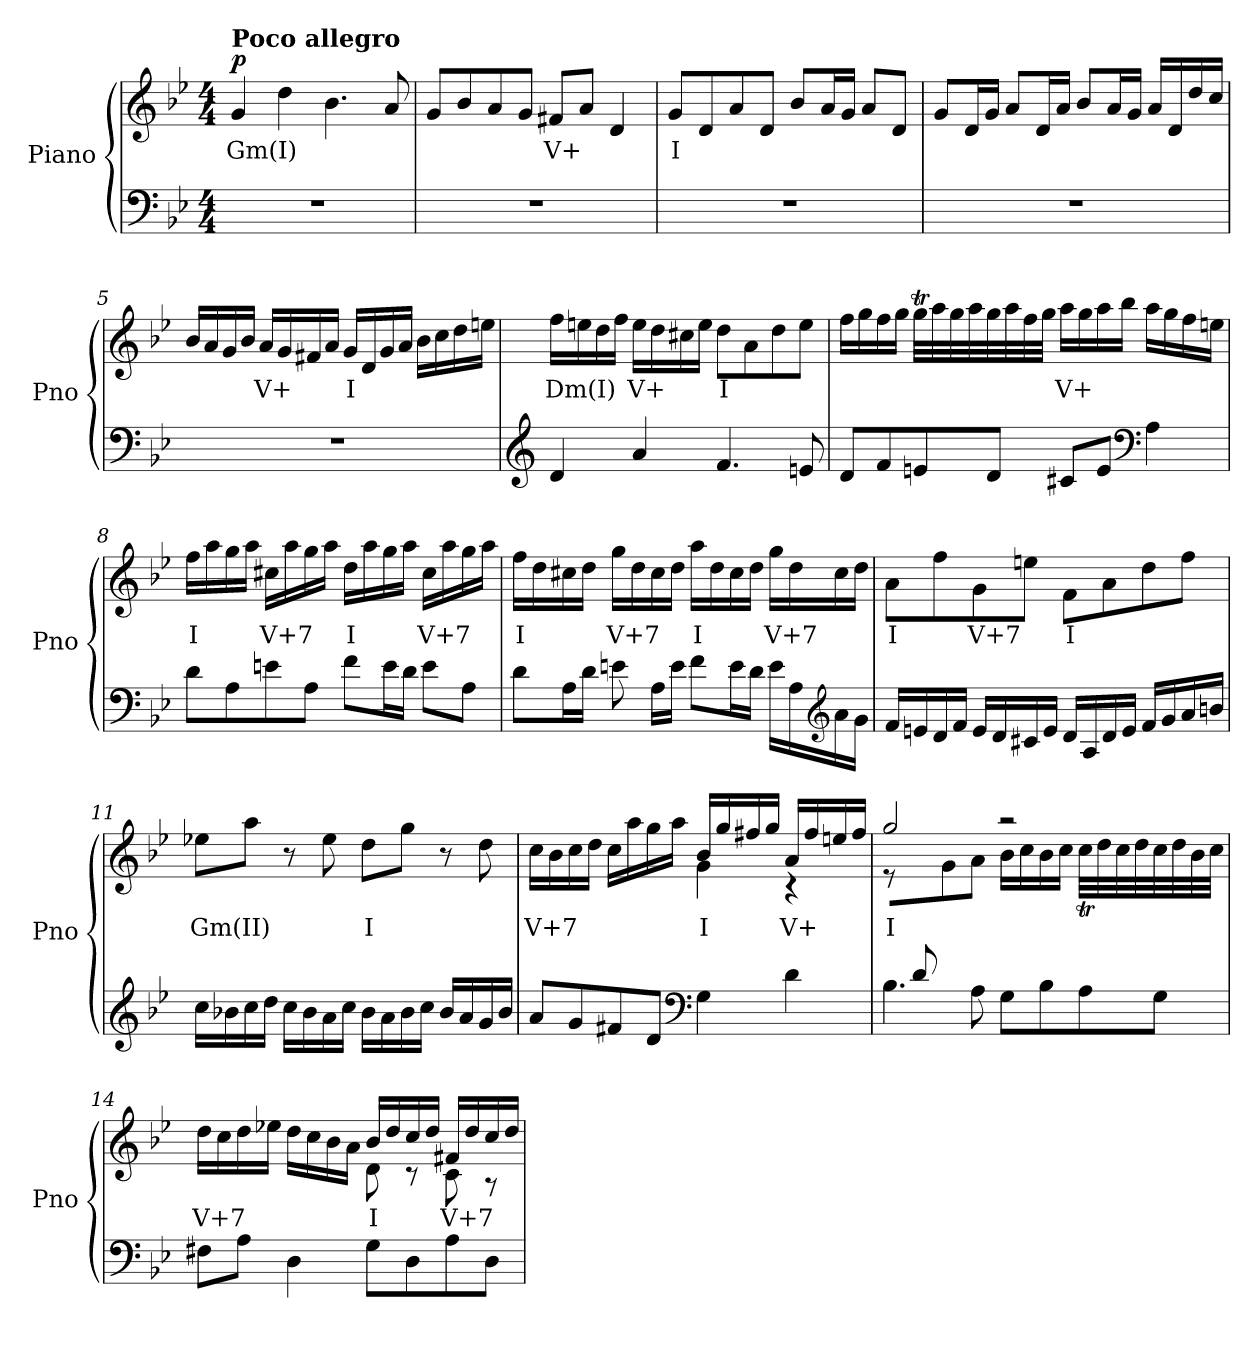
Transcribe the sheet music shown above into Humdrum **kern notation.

**kern	**kern	**text	**dynam
*part1	*part1	*part1	*part1
*staff2	*staff1	*staff1	*staff1/2
*I"Piano	*	*	*
*I'Pno	*	*	*
*clefF4	*clefG2	*	*
*k[b-e-]	*k[b-e-]	*	*
*M4/4	*M4/4	*	*
=1	=1	=1	=1
!	!LO:TX:a:B:t=Poco allegro	!	!
!	!	!LO:LY:b	!LO:DY:b
1r	4g/	Gm(I)	p
.	4dd\	.	.
.	4.b-\	.	.
.	8a/	.	.
=2	=2	=2	=2
1r	8g/L	.	.
.	8b-/	.	.
.	8a/	.	.
.	8g/J	.	.
!	!	!LO:LY:b	!
.	8f#X/L	V+	.
.	8a/J	.	.
.	4d/	.	.
=3	=3	=3	=3
!	!	!LO:LY:b	!
1r	8g/L	I	.
.	8d/	.	.
.	8a/	.	.
.	8d/J	.	.
.	8b-/L	.	.
.	16a/L	.	.
.	16g/JJ	.	.
.	8a/L	.	.
.	8d/J	.	.
=4	=4	=4	=4
1r	8g/L	.	.
.	16d/L	.	.
.	16g/JJ	.	.
.	8a/L	.	.
.	16d/L	.	.
.	16a/JJ	.	.
.	8b-/L	.	.
.	16a/L	.	.
.	16g/JJ	.	.
.	16a/LL	.	.
.	16d/	.	.
.	16dd/	.	.
.	16cc/JJ	.	.
!!LO:LB:g=z
=5	=5	=5	=5
1r	16b-/LL	.	.
.	16a/	.	.
.	16g/	.	.
.	16b-/JJ	.	.
!	!	!LO:LY:b	!
.	16a/LL	V+	.
.	16g/	.	.
.	16f#X/	.	.
.	16a/JJ	.	.
!	!	!LO:LY:b	!
.	16g/LL	I	.
.	16d/	.	.
.	16g/	.	.
.	16a/JJ	.	.
.	16b-\LL	.	.
.	16cc\	.	.
.	16dd\	.	.
.	16een\JJ	.	.
=6	=6	=6	=6
*clefG2	*	*	*
!	!	!LO:LY:b	!
4d/	16ff\LL	Dm(I)	.
.	16een\	.	.
.	16dd\	.	.
.	16ff\JJ	.	.
!	!	!LO:LY:b	!
4a/	16ee\LL	V+	.
.	16dd\	.	.
.	16cc#X\	.	.
.	16ee\JJ	.	.
!	!	!LO:LY:b	!
4.f/	8dd\L	I	.
.	8a\	.	.
.	8dd\	.	.
8en/	8ee\J	.	.
=7	=7	=7	=7
8d/L	16ff\LL	.	.
.	16gg\	.	.
8f/	16ff\	.	.
.	16gg\JJ	.	.
8en/	32ggT!\LLL	.	.
.	32aa!\	.	.
.	32gg!\	.	.
.	32aa!\	.	.
8d/J	32gg!\	.	.
.	32aa!\	.	.
.	32ff\	.	.
.	32gg\JJJ	.	.
!	!	!LO:LY:b	!
8c#X/L	16aa\LL	V+	.
.	16gg\	.	.
8e/J	16aa\	.	.
.	16bb-\JJ	.	.
*clefF4	*	*	*
4A\	16aa\LL	.	.
.	16gg\	.	.
.	16ff\	.	.
.	16een\JJ	.	.
!!LO:LB:g=z
=8	=8	=8	=8
!	!	!LO:LY:b	!
8d\L	16ff\LL	I	.
.	16aa\	.	.
8A\	16gg\	.	.
.	16aa\JJ	.	.
!	!	!LO:LY:b	!
8en\	16cc#X\LL	V+7	.
.	16aa\	.	.
8A\J	16gg\	.	.
.	16aa\JJ	.	.
!	!	!LO:LY:b	!
8f\L	16dd\LL	I	.
.	16aa\	.	.
16e\L	16gg\	.	.
16d\JJ	16aa\JJ	.	.
!	!	!LO:LY:b	!
8e\L	16cc#\LL	V+7	.
.	16aa\	.	.
8A\J	16gg\	.	.
.	16aa\JJ	.	.
=9	=9	=9	=9
!	!	!LO:LY:b	!
8d\L	16ff\LL	I	.
.	16dd\	.	.
16A\L	16cc#X\	.	.
16d\JJ	16dd\JJ	.	.
!	!	!LO:LY:b	!
8en\	16gg\LL	V+7	.
.	16dd\	.	.
16A\LL	16cc#\	.	.
16e\JJ	16dd\JJ	.	.
!	!	!LO:LY:b	!
8f\L	16aa\LL	I	.
.	16dd\	.	.
16e\L	16cc#\	.	.
16d\JJ	16dd\JJ	.	.
!	!	!LO:LY:b	!
16e\LL	16gg\LL	V+7	.
16A\	16dd\	.	.
*clefG2	*	*	*
16a\	16cc#\	.	.
16g\JJ	16dd\JJ	.	.
=10	=10	=10	=10
!	!	!LO:LY:b	!
16f/LL	8a\L	I	.
16en/	.	.	.
16d/	8ff\	.	.
16f/JJ	.	.	.
!	!	!LO:LY:b	!
16e/LL	8g\	V+7	.
16d/	.	.	.
16c#X/	8een\J	.	.
16e/JJ	.	.	.
!	!	!LO:LY:b	!
16d/LL	8f\L	I	.
16A/	.	.	.
16d/	8a\	.	.
16e/JJ	.	.	.
16f/LL	8dd\	.	.
16g/	.	.	.
16a/	8ff\J	.	.
16bn/JJ	.	.	.
!!LO:LB:g=z
=11	=11	=11	=11
!	!	!LO:LY:b	!
16cc\LL	8ee-X\L	Gm(II)	.
16b-X\	.	.	.
16cc\	8aa\J	.	.
16dd\JJ	.	.	.
16cc\LL	8r	.	.
16b-\	.	.	.
16a\	8ee-\	.	.
16cc\JJ	.	.	.
!	!	!LO:LY:b	!
16b-\LL	8dd\L	I	.
16a\	.	.	.
16b-\	8gg\J	.	.
16cc\JJ	.	.	.
16b-/LL	8r	.	.
16a/	.	.	.
16g/	8dd\	.	.
16b-/JJ	.	.	.
=12	=12	=12	=12
!	!	!LO:LY:b	!
*	*^	*	*
8a/L	16cc\LL	2ryy	V+7	.
.	16b-\	.	.	.
8g/	16cc\	.	.	.
.	16dd\JJ	.	.	.
8f#X/	16cc\LL	.	.	.
.	16aa\	.	.	.
8d/J	16gg\	.	.	.
.	16aa\JJ	.	.	.
*clefF4	*	*	*	*
!	!	!	!LO:LY:b	!
4G\	16b-/LL	4g\	I	.
.	16gg/	.	.	.
.	16ff#X/	.	.	.
.	16gg/JJ	.	.	.
!	!	!	!LO:LY:b	!
4d\	16a/LL	4r	V+	.
.	16ff#/	.	.	.
.	16een/	.	.	.
.	16ff#/JJ	.	.	.
=13	=13	=13	=13	=13
*^	*	*	*	*
!	!	!	!	!LO:LY:b	!
8ryy	4.B-\	2gg/	8r	I	.
8d/L	.	.	8ryy	.	.
2.ryy	.	.	8g\	.	.
.	8A\	.	8a\J	.	.
.	8G\L	2r	16b-\LL	.	.
.	.	.	16cc\	.	.
.	8B-\	.	16b-\	.	.
.	.	.	16cc\JJ	.	.
.	8A\	.	32ccT!\LLL	.	.
.	.	.	32dd!\	.	.
.	.	.	32cc!\	.	.
.	.	.	32dd!\	.	.
.	8G\J	.	32cc!\	.	.
.	.	.	32dd!\	.	.
.	.	.	32b-\	.	.
.	.	.	32cc\JJJ	.	.
*v	*v	*	*	*	*
!!LO:LB:g=z	!!
=14	=14	=14	=14	=14
!	!	!	!LO:LY:b	!
8F#X\L	16dd\LL	2ryy	V+7	.
.	16cc\	.	.	.
8A\J	16dd\	.	.	.
.	16ee-X\JJ	.	.	.
4D\	16dd\LL	.	.	.
.	16cc\	.	.	.
.	16b-\	.	.	.
.	16a\JJ	.	.	.
!	!	!	!LO:LY:b	!
8G\L	16b-/LL	8d\	I	.
.	16dd/	.	.	.
8D\	16cc/	8r	.	.
.	16dd/JJ	.	.	.
!	!	!	!LO:LY:b	!
8A\	16f#X/LL	8c\	V+7	.
.	16dd/	.	.	.
8D\J	16cc/	8r	.	.
.	16dd/JJ	.	.	.
*	*v	*v	*	*
=	=	=	=
*-	*-	*-	*-
